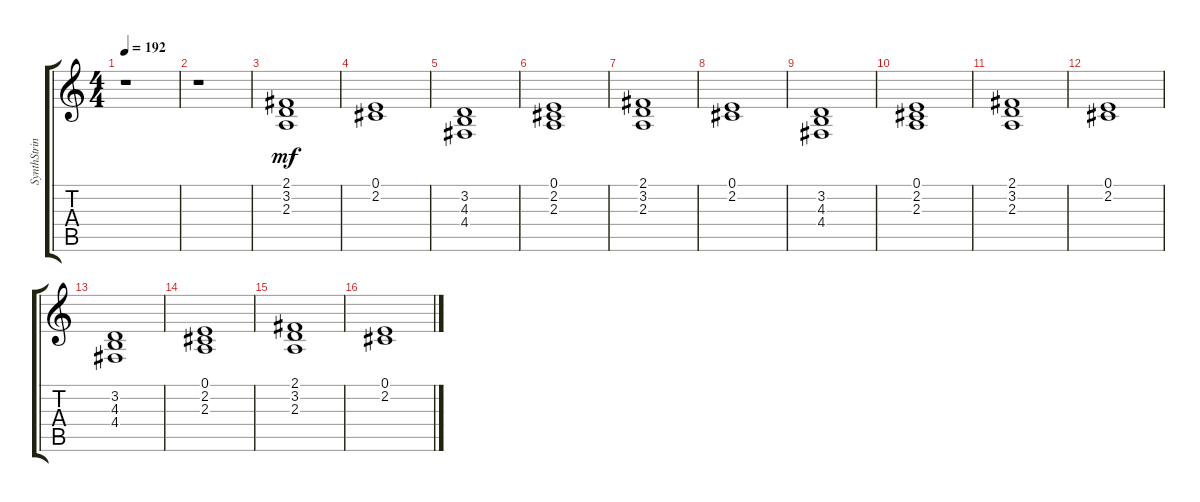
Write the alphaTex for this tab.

\track ("SynthStrings1" "SynthStrin") {instrument synthstrings1}
\staff {score tabs}
\tuning (E4 B3 G3 D3 A2 E2) {hide}
\ts (4 4)
\tempo 192
\clef g2
\ks c
r.1{dy f} |
r.1 |
(2.1 3.2 2.3).1{dy mf} |
(0.1 2.2).1 |
(3.2 4.3 4.4).1 |
(0.1 2.2 2.3).1 |
(2.1 3.2 2.3).1 |
(0.1 2.2).1 |
(3.2 4.3 4.4).1 |
(0.1 2.2 2.3).1 |
(2.1 3.2 2.3).1 |
(0.1 2.2).1 |
(3.2 4.3 4.4).1 |
(0.1 2.2 2.3).1 |
(2.1 3.2 2.3).1 |
(0.1 2.2).1
